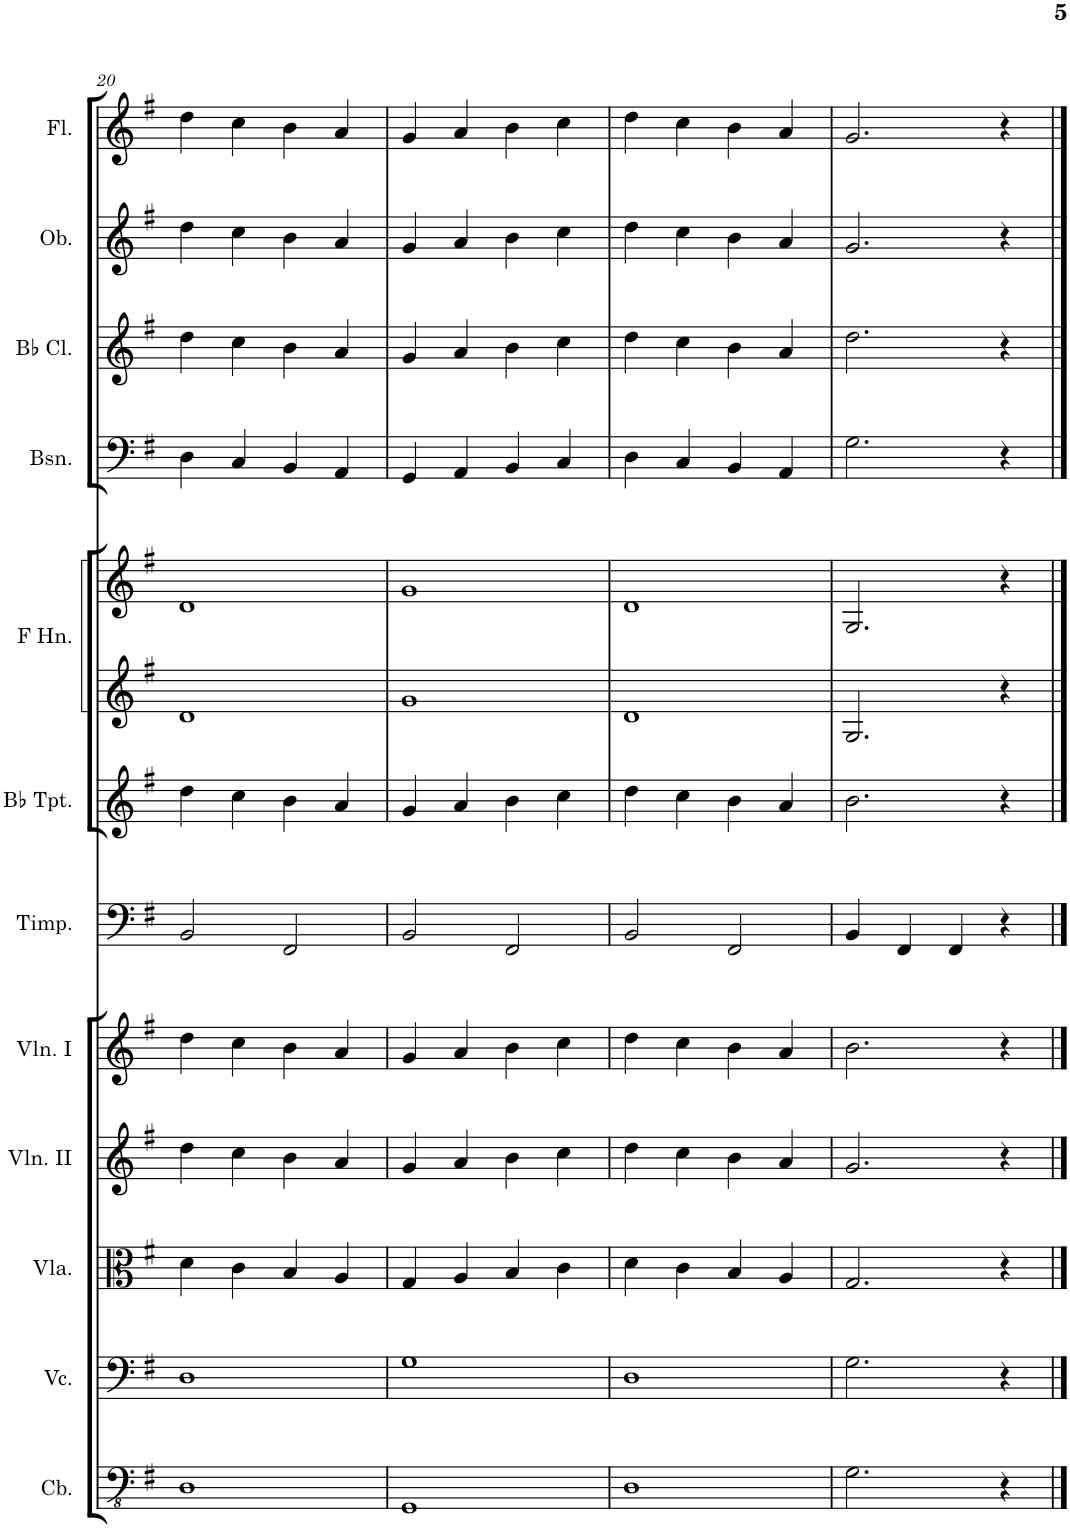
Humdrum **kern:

**kern	**kern	**kern	**kern	**kern	**kern	**kern	**kern	**kern	**kern	**kern	**kern	**kern
*part12	*part11	*part10	*part9	*part8	*part7	*part6	*part5	*part5	*part4	*part3	*part2	*part1
*staff13	*staff12	*staff11	*staff10	*staff9	*staff8	*staff7	*staff6	*staff5	*staff4	*staff3	*staff2	*staff1
*I"Contrabasses	*I"Violoncellos	*I"Violas	*I"Violins II	*I"Violins I	*I"Timpani	*I"Trumpets in Bb	*I"Horns in F	*	*I"Bassoons	*I"Clarinets in Bb	*I"Oboes	*I"Flutes
*I'Cb.	*I'Vc.	*I'Vla.	*I'Vln. II	*I'Vln. I	*I'Timp.	*	*	*	*I'Bsn.	*	*I'Ob.	*I'Fl.
!!LO:PB:g=z
*clefFv4	*clefF4	*clefC3	*clefG2	*clefG2	*clefF4	*clefG2	*clefG2	*clefG2	*clefF4	*clefG2	*clefG2	*clefG2
*	*	*	*	*	*	*ITrd1c2	*ITrd4c7	*ITrd4c7	*	*ITrd1c2	*	*
*k[f#]	*k[f#]	*k[f#]	*k[f#]	*k[f#]	*k[f#]	*k[f#]	*k[f#]	*k[f#]	*k[f#]	*k[f#]	*k[f#]	*k[f#]
*M4/4	*M4/4	*M4/4	*M4/4	*M4/4	*M4/4	*M4/4	*M4/4	*M4/4	*M4/4	*M4/4	*M4/4	*M4/4
*met(c)	*met(c)	*met(c)	*met(c)	*met(c)	*met(c)	*met(c)	*met(c)	*met(c)	*met(c)	*met(c)	*met(c)	*met(c)
=20	=20	=20	=20	=20	=20	=20	=20	=20	=20	=20	=20	=20
1DD	1D	4d\	4dd\	4dd\	2BB/	4dd\	1d	1d	4D\	4dd\	4dd\	4dd\
.	.	4c\	4cc\	4cc\	.	4cc\	.	.	4C/	4cc\	4cc\	4cc\
.	.	4B/	4b\	4b\	2FF#/	4b\	.	.	4BB/	4b\	4b\	4b\
.	.	4A/	4a/	4a/	.	4a/	.	.	4AA/	4a/	4a/	4a/
=21	=21	=21	=21	=21	=21	=21	=21	=21	=21	=21	=21	=21
1GGG	1G	4G/	4g/	4g/	2BB/	4g/	1g	1g	4GG/	4g/	4g/	4g/
.	.	4A/	4a/	4a/	.	4a/	.	.	4AA/	4a/	4a/	4a/
.	.	4B/	4b\	4b\	2FF#/	4b\	.	.	4BB/	4b\	4b\	4b\
.	.	4c\	4cc\	4cc\	.	4cc\	.	.	4C/	4cc\	4cc\	4cc\
=22	=22	=22	=22	=22	=22	=22	=22	=22	=22	=22	=22	=22
1DD	1D	4d\	4dd\	4dd\	2BB/	4dd\	1d	1d	4D\	4dd\	4dd\	4dd\
.	.	4c\	4cc\	4cc\	.	4cc\	.	.	4C/	4cc\	4cc\	4cc\
.	.	4B/	4b\	4b\	2FF#/	4b\	.	.	4BB/	4b\	4b\	4b\
.	.	4A/	4a/	4a/	.	4a/	.	.	4AA/	4a/	4a/	4a/
=23	=23	=23	=23	=23	=23	=23	=23	=23	=23	=23	=23	=23
2.GG\	2.G\	2.G/	2.g/	2.b\	4BB/	2.b\	2.G/	2.G/	2.G\	2.dd\	2.g/	2.g/
.	.	.	.	.	4FF#/	.	.	.	.	.	.	.
.	.	.	.	.	4FF#/	.	.	.	.	.	.	.
4r	4r	4r	4r	4r	4r	4r	4r	4r	4r	4r	4r	4r
==	==	==	==	==	==	==	==	==	==	==	==	==
*-	*-	*-	*-	*-	*-	*-	*-	*-	*-	*-	*-	*-
